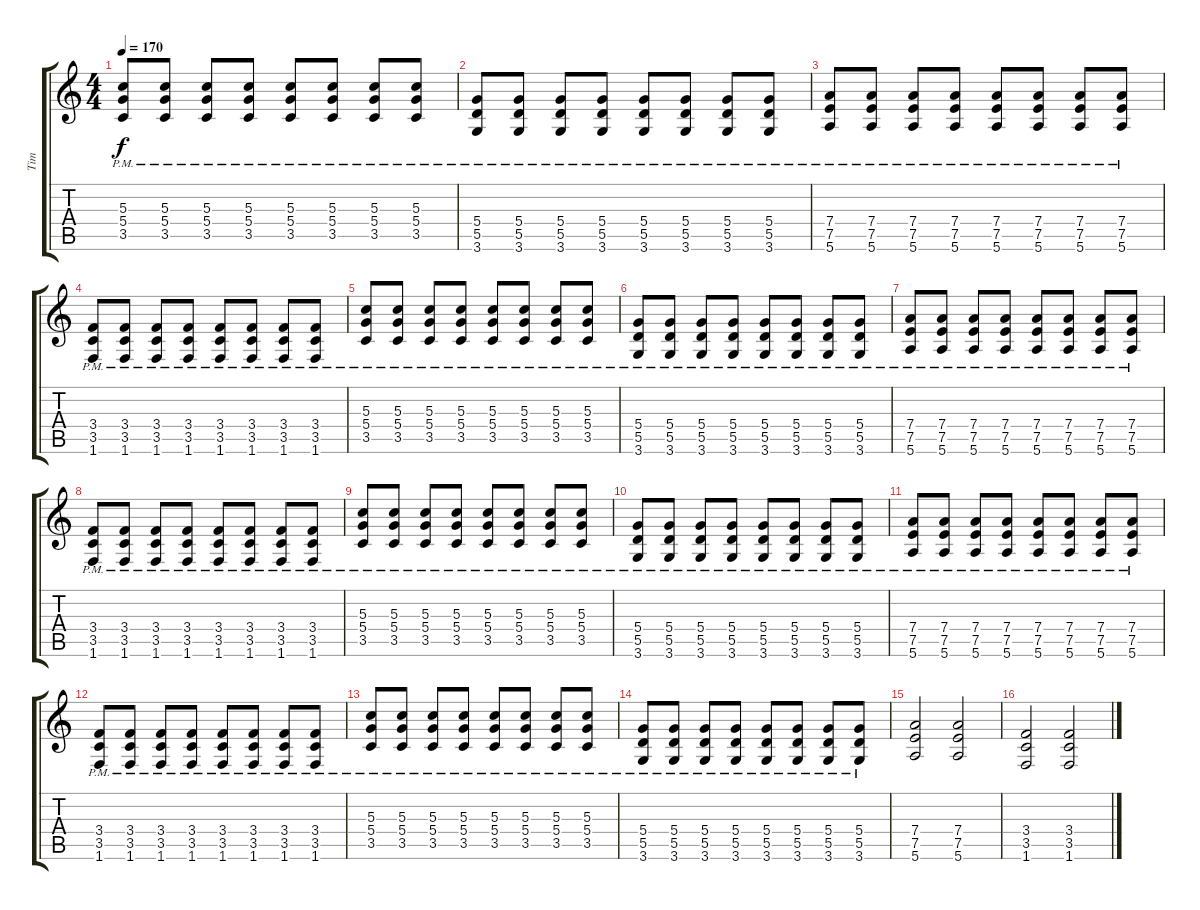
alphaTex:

\track ("Tim" "Tim") {instrument distortionguitar}
\staff {score tabs}
\tuning (E4 B3 G3 D3 A2 E2) {hide}
\ts (4 4)
\tempo 170
\clef g2
\ks c
(5.3{pm} 5.4{pm} 3.5{pm}).8{dy f} (5.3{pm} 5.4{pm} 3.5{pm}).8 (5.3{pm} 5.4{pm} 3.5{pm}).8 (5.3{pm} 5.4{pm} 3.5{pm}).8 (5.3{pm} 5.4{pm} 3.5{pm}).8 (5.3{pm} 5.4{pm} 3.5{pm}).8 (5.3{pm} 5.4{pm} 3.5{pm}).8 (5.3{pm} 5.4{pm} 3.5{pm}).8 |
(5.4{pm} 5.5{pm} 3.6{pm}).8 (5.4{pm} 5.5{pm} 3.6{pm}).8 (5.4{pm} 5.5{pm} 3.6{pm}).8 (5.4{pm} 5.5{pm} 3.6{pm}).8 (5.4{pm} 5.5{pm} 3.6{pm}).8 (5.4{pm} 5.5{pm} 3.6{pm}).8 (5.4{pm} 5.5{pm} 3.6{pm}).8 (5.4{pm} 5.5{pm} 3.6{pm}).8 |
(7.4{pm} 7.5{pm} 5.6{pm}).8 (7.4{pm} 7.5{pm} 5.6{pm}).8 (7.4{pm} 7.5{pm} 5.6{pm}).8 (7.4{pm} 7.5{pm} 5.6{pm}).8 (7.4{pm} 7.5{pm} 5.6{pm}).8 (7.4{pm} 7.5{pm} 5.6{pm}).8 (7.4{pm} 7.5{pm} 5.6{pm}).8 (7.4{pm} 7.5{pm} 5.6{pm}).8 |
(3.4{pm} 3.5{pm} 1.6{pm}).8 (3.4{pm} 3.5{pm} 1.6{pm}).8 (3.4{pm} 3.5{pm} 1.6{pm}).8 (3.4{pm} 3.5{pm} 1.6{pm}).8 (3.4{pm} 3.5{pm} 1.6{pm}).8 (3.4{pm} 3.5{pm} 1.6{pm}).8 (3.4{pm} 3.5{pm} 1.6{pm}).8 (3.4{pm} 3.5{pm} 1.6{pm}).8 |
(5.3{pm} 5.4{pm} 3.5{pm}).8 (5.3{pm} 5.4{pm} 3.5{pm}).8 (5.3{pm} 5.4{pm} 3.5{pm}).8 (5.3{pm} 5.4{pm} 3.5{pm}).8 (5.3{pm} 5.4{pm} 3.5{pm}).8 (5.3{pm} 5.4{pm} 3.5{pm}).8 (5.3{pm} 5.4{pm} 3.5{pm}).8 (5.3{pm} 5.4{pm} 3.5{pm}).8 |
(5.4{pm} 5.5{pm} 3.6{pm}).8 (5.4{pm} 5.5{pm} 3.6{pm}).8 (5.4{pm} 5.5{pm} 3.6{pm}).8 (5.4{pm} 5.5{pm} 3.6{pm}).8 (5.4{pm} 5.5{pm} 3.6{pm}).8 (5.4{pm} 5.5{pm} 3.6{pm}).8 (5.4{pm} 5.5{pm} 3.6{pm}).8 (5.4{pm} 5.5{pm} 3.6{pm}).8 |
(7.4{pm} 7.5{pm} 5.6{pm}).8 (7.4{pm} 7.5{pm} 5.6{pm}).8 (7.4{pm} 7.5{pm} 5.6{pm}).8 (7.4{pm} 7.5{pm} 5.6{pm}).8 (7.4{pm} 7.5{pm} 5.6{pm}).8 (7.4{pm} 7.5{pm} 5.6{pm}).8 (7.4{pm} 7.5{pm} 5.6{pm}).8 (7.4{pm} 7.5{pm} 5.6{pm}).8 |
(3.4{pm} 3.5{pm} 1.6{pm}).8 (3.4{pm} 3.5{pm} 1.6{pm}).8 (3.4{pm} 3.5{pm} 1.6{pm}).8 (3.4{pm} 3.5{pm} 1.6{pm}).8 (3.4{pm} 3.5{pm} 1.6{pm}).8 (3.4{pm} 3.5{pm} 1.6{pm}).8 (3.4{pm} 3.5{pm} 1.6{pm}).8 (3.4{pm} 3.5{pm} 1.6{pm}).8 |
(5.3{pm} 5.4{pm} 3.5{pm}).8 (5.3{pm} 5.4{pm} 3.5{pm}).8 (5.3{pm} 5.4{pm} 3.5{pm}).8 (5.3{pm} 5.4{pm} 3.5{pm}).8 (5.3{pm} 5.4{pm} 3.5{pm}).8 (5.3{pm} 5.4{pm} 3.5{pm}).8 (5.3{pm} 5.4{pm} 3.5{pm}).8 (5.3{pm} 5.4{pm} 3.5{pm}).8 |
(5.4{pm} 5.5{pm} 3.6{pm}).8 (5.4{pm} 5.5{pm} 3.6{pm}).8 (5.4{pm} 5.5{pm} 3.6{pm}).8 (5.4{pm} 5.5{pm} 3.6{pm}).8 (5.4{pm} 5.5{pm} 3.6{pm}).8 (5.4{pm} 5.5{pm} 3.6{pm}).8 (5.4{pm} 5.5{pm} 3.6{pm}).8 (5.4{pm} 5.5{pm} 3.6{pm}).8 |
(7.4{pm} 7.5{pm} 5.6{pm}).8 (7.4{pm} 7.5{pm} 5.6{pm}).8 (7.4{pm} 7.5{pm} 5.6{pm}).8 (7.4{pm} 7.5{pm} 5.6{pm}).8 (7.4{pm} 7.5{pm} 5.6{pm}).8 (7.4{pm} 7.5{pm} 5.6{pm}).8 (7.4{pm} 7.5{pm} 5.6{pm}).8 (7.4{pm} 7.5{pm} 5.6{pm}).8 |
(3.4{pm} 3.5{pm} 1.6{pm}).8 (3.4{pm} 3.5{pm} 1.6{pm}).8 (3.4{pm} 3.5{pm} 1.6{pm}).8 (3.4{pm} 3.5{pm} 1.6{pm}).8 (3.4{pm} 3.5{pm} 1.6{pm}).8 (3.4{pm} 3.5{pm} 1.6{pm}).8 (3.4{pm} 3.5{pm} 1.6{pm}).8 (3.4{pm} 3.5{pm} 1.6{pm}).8 |
(5.3{pm} 5.4{pm} 3.5{pm}).8 (5.3{pm} 5.4{pm} 3.5{pm}).8 (5.3{pm} 5.4{pm} 3.5{pm}).8 (5.3{pm} 5.4{pm} 3.5{pm}).8 (5.3{pm} 5.4{pm} 3.5{pm}).8 (5.3{pm} 5.4{pm} 3.5{pm}).8 (5.3{pm} 5.4{pm} 3.5{pm}).8 (5.3{pm} 5.4{pm} 3.5{pm}).8 |
(5.4{pm} 5.5{pm} 3.6{pm}).8 (5.4{pm} 5.5{pm} 3.6{pm}).8 (5.4{pm} 5.5{pm} 3.6{pm}).8 (5.4{pm} 5.5{pm} 3.6{pm}).8 (5.4{pm} 5.5{pm} 3.6{pm}).8 (5.4{pm} 5.5{pm} 3.6{pm}).8 (5.4{pm} 5.5{pm} 3.6{pm}).8 (5.4{pm} 5.5{pm} 3.6{pm}).8 |
(7.4 7.5 5.6).2 (7.4 7.5 5.6).2 |
(3.4 3.5 1.6).2 (3.4 3.5 1.6).2
